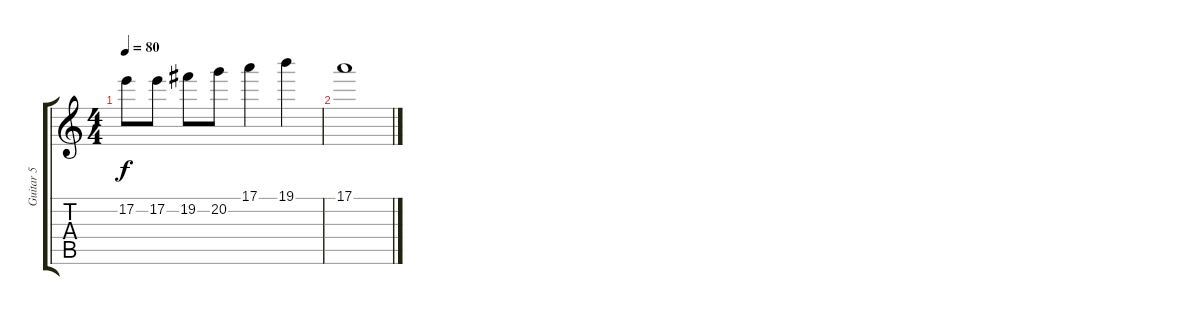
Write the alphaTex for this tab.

\track ("Guitar 5" "Guitar 5") {instrument distortionguitar}
\staff {score tabs}
\tuning (E4 B3 G3 D3 A2 E2) {hide}
\ts (4 4)
\tempo 80
\clef g2
\ks c
17.2.8{dy f} 17.2.8 19.2.8 20.2.8 17.1.4 19.1.4 |
17.1.1
